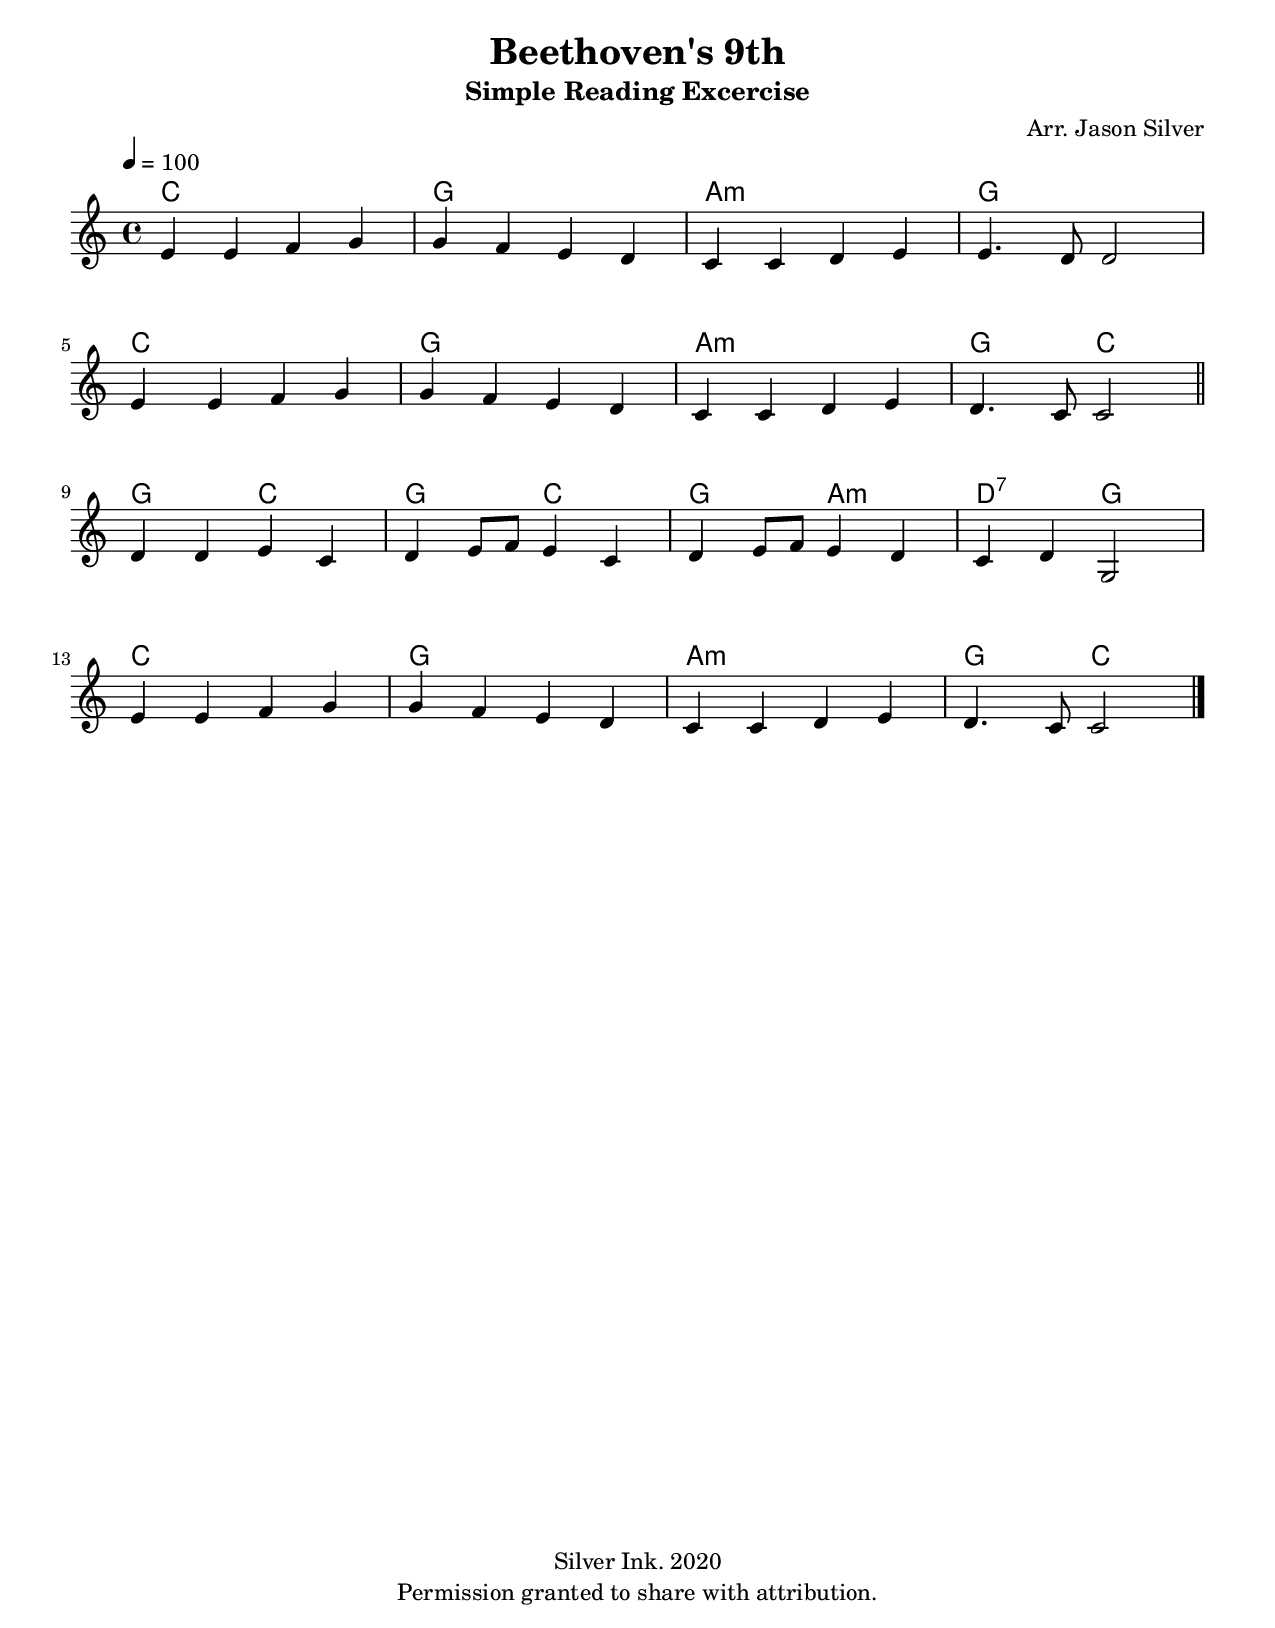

\language "english"
\version "2.18.2"
#(define (line-break-every-nth-engraver bars-per-line)
  (lambda (context)
     (make-engraver
       (acknowledgers ((paper-column-interface engraver grob source-engraver)
         (let ((current-bar (ly:context-property context 'currentBarNumber)))
           (if (= (remainder current-bar bars-per-line) 1)
               (if (eq? #t (ly:grob-property grob 'non-musical))
                   (set! (ly:grob-property grob 'line-break-permission) 'force)
                   (set! (ly:grob-property grob 'line-break-permission)
'())))))))))

\header {
  title = "Beethoven's 9th"
  subtitle = "Simple Reading Excercise"
  composer = ""
  poet = ""
  arranger = "Arr. Jason Silver"
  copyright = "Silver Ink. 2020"
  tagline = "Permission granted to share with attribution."
}
\paper {
  top-margin = #10
  bottom-margin = #4
  right-margin = #12
  left-margin = #12
  indent = #0
 	%min-systems-per-page = 10 % this allows you to squish line spacing

  % the distance between two systems in the same score:
  system-system-spacing = #'((basic-distance . 12 ) (minimum-distance . .10) (padding . 6 ) (stretchability . 00))
  % the distance between the last system of a score and the first system of the score that follows it, when no (title or top-level) markup exists between them:
  score-system-spacing = #'((basic-distance . 0) (minimum-distance . 0) (padding . 0) (stretchability . 0))
  % the distance between a (title or top-level) markup and the system that follows it:
  markup-system-spacing = #'((basic-distance . 0) (padding . 0) (stretchability . 0))
  % the distance between the last system of a score and the (title or top-level) markup that follows it:
  score-markup-spacing = #'((basic-distance . 0) (padding . 0) (stretchability . 0))
  % the distance between two (title or top-level) markups:
  markup-markup-spacing = #'((basic-distance . 0) (padding . 0))
  % the distance from the top of the printable area (i.e. the bottom of the top margin) to the first system on a page, when there is no (title or top-level) markup between the two:
  top-system-spacing = #'((basic-distance . 0) (minimum-distance . 0) (padding . 0))
  % the distance from the top of the printable area (i.e. the bottom of the top margin) to the first (title or top-level) markup on a page, when there is no system between the two:
  top-markup-spacing = #'((basic-distance . 0) (minimum-distance . 0) (padding . 0))
  % the distance from the last system or top-level markup on a page to the bottom of the printable area (i.e. the top of the bottom margin):
  last-bottom-spacing = #'((basic-distance . 0 ) (minimum-distance . 0) (padding . 0) (stretchability . 0))

  paper-width = 21.59\cm
  paper-height = 27.94\cm
}
slashOn = {
  \override Rest #'stencil = #ly:percent-repeat-item-interface::beat-slash
  \override Rest #'thickness = #'0.48
  \override Rest #'slope = #'1.2
  \override Rest #'Y-offset = #'-.0
}
slashOff = {
  \revert Rest #'stencil
}
LyricFontSize = #.5
lyricNote = {
  % use \once \set melismaBusyProperties = #'(tieMelismaBusy) on the tie where the note sits
  \once \override Lyrics.LyricText.font-shape = #'italic
  \once \override Lyrics.LyricText.font-size = #.2
  \once \override LyricText.self-alignment-X = #LEFT
}
lyricNotePlacement = {
	\once \override NoteHead.stencil = #ly:text-interface::print
	\once \override NoteHead.text = \markup \musicglyph #"rests.2"
	\once  \hide Stem
}
sectionTitle = #(define-music-function
    (parser location theTitle)
    (string?)
    #{
    \mark \markup { \large \bold \concat { "            " #theTitle } }
    #}
)
textRepeats  = #(define-music-function
    (parser location theTitle)
    (string?)
    #{
    \once \override Score.RehearsalMark #'break-visibility = #'#(#t #t #f)
    \mark \markup { \right-align \small #theTitle }
    #}
)
GotoCoda = {
  \once \override Score.RehearsalMark #'break-visibility = #'#(#t #t #f)
  \mark \markup { \small \musicglyph #"scripts.coda" }
}
Coda = {
  \once \override Score.RehearsalMark #'break-visibility = #'#(#f #t #t)
  \mark \markup { \small \musicglyph #"scripts.coda" }
}
Segno = {
  \once \override Score.RehearsalMark #'break-visibility = #'#(#f #t #t)
  \mark \markup { \small \musicglyph #"scripts.segno" }
}
chExceptionMusic = {
  <c d e g>1-\markup { "2" } % notate as 1.2.3.5
  <c f g>1-\markup {"sus"}
  <c a d g>1-\markup { "m2" } % 1.6.2.
  <c e g d'>1-\markup { \super "add9" } % 1.3.5.9
  <c ef g d'>1-\markup { "m" \super "add9" } % 1.3.5.9
}
chExceptions = #(append (sequential-music-to-chord-exceptions chExceptionMusic #t) ignatzekExceptions)
chordNames = \chordmode {
	\set chordNameExceptions = #chExceptions
	\set chordChanges = ##t % ##t(true) or ##f(false)
	%\set Staff.midiInstrument = #"string ensemble 1"
  c g a:m g 
  c g a:m g2 c2
  g c g c g a:m d:7 g
  c1 g a:m g2 c
}
melody = \relative c'{
  %\set Staff.midiInstrument = #"piano"
  %           \set melismaBusyProperties = #'()
  \time 4/4
	\key c  \major
	\clef treble
	\tempo 4 = 100
  \override Score.MetronomeMark.padding = #3
    e4 e f g g f e d c c d e e4. d8 d2 \break
    e4 e f g g f e d c c d e d4. c8 c2 \break
    \bar "||"
    d4 d e c d e8 f e4 c d e8 f e4 d c d g,2 \break
    e'4 e f g g f e d c c d e d4. c8 c2
    \bar "|."

}
nothing = \lyricmode {}
verseone = \lyricmode {
  \override LyricText #'font-size = \LyricFontSize
  \set stanza = "1."

}
versetwo = \lyricmode {
_ _ _ _ _ _ _ _ _ _ _ _ _ _
	\override LyricText #'font-size = \LyricFontSize
  _ _ \set stanza = "2."
}
versethree = \lyricmode {
	\override LyricText #'font-size = \LyricFontSize
	\set stanza = "3."
}
versefour = \lyricmode {
	\override LyricText #'font-size = \LyricFontSize
	\set stanza = "3."
}
versefive = \lyricmode {
	\override LyricText #'font-size = \LyricFontSize
	\set stanza = "4."
}
versesix = \lyricmode {
	\override LyricText #'font-size = \LyricFontSize
}
verseseven = \lyricmode {
	\override LyricText #'font-size = \LyricFontSize
}
verseeight = \lyricmode {
}
\score {
	<<
		\new ChordNames  {
			\chordNames
		}
		\new Staff
		<<
			\new Voice = "one" {
				\melody
			}
			\addlyrics {
				\verseone
			}
			\addlyrics {
				\versetwo
			}
			\addlyrics {
				\versethree
			}
			\addlyrics {
				\versefour
			}
			\addlyrics {
				\versefive
			}
			\addlyrics {
				\versesix
			}
			\addlyrics {
				\verseseven
			}
			\addlyrics {
				\verseeight
			}
			>>
	>>
	\layout {
		#(layout-set-staff-size 20)
		\context {
			\Score
			% \override NonMusicalPaperColumn #'line-break-permission = ##f
			%\consists #(line-break-every-nth-engraver 4)
		}
	}
	\midi { }
}